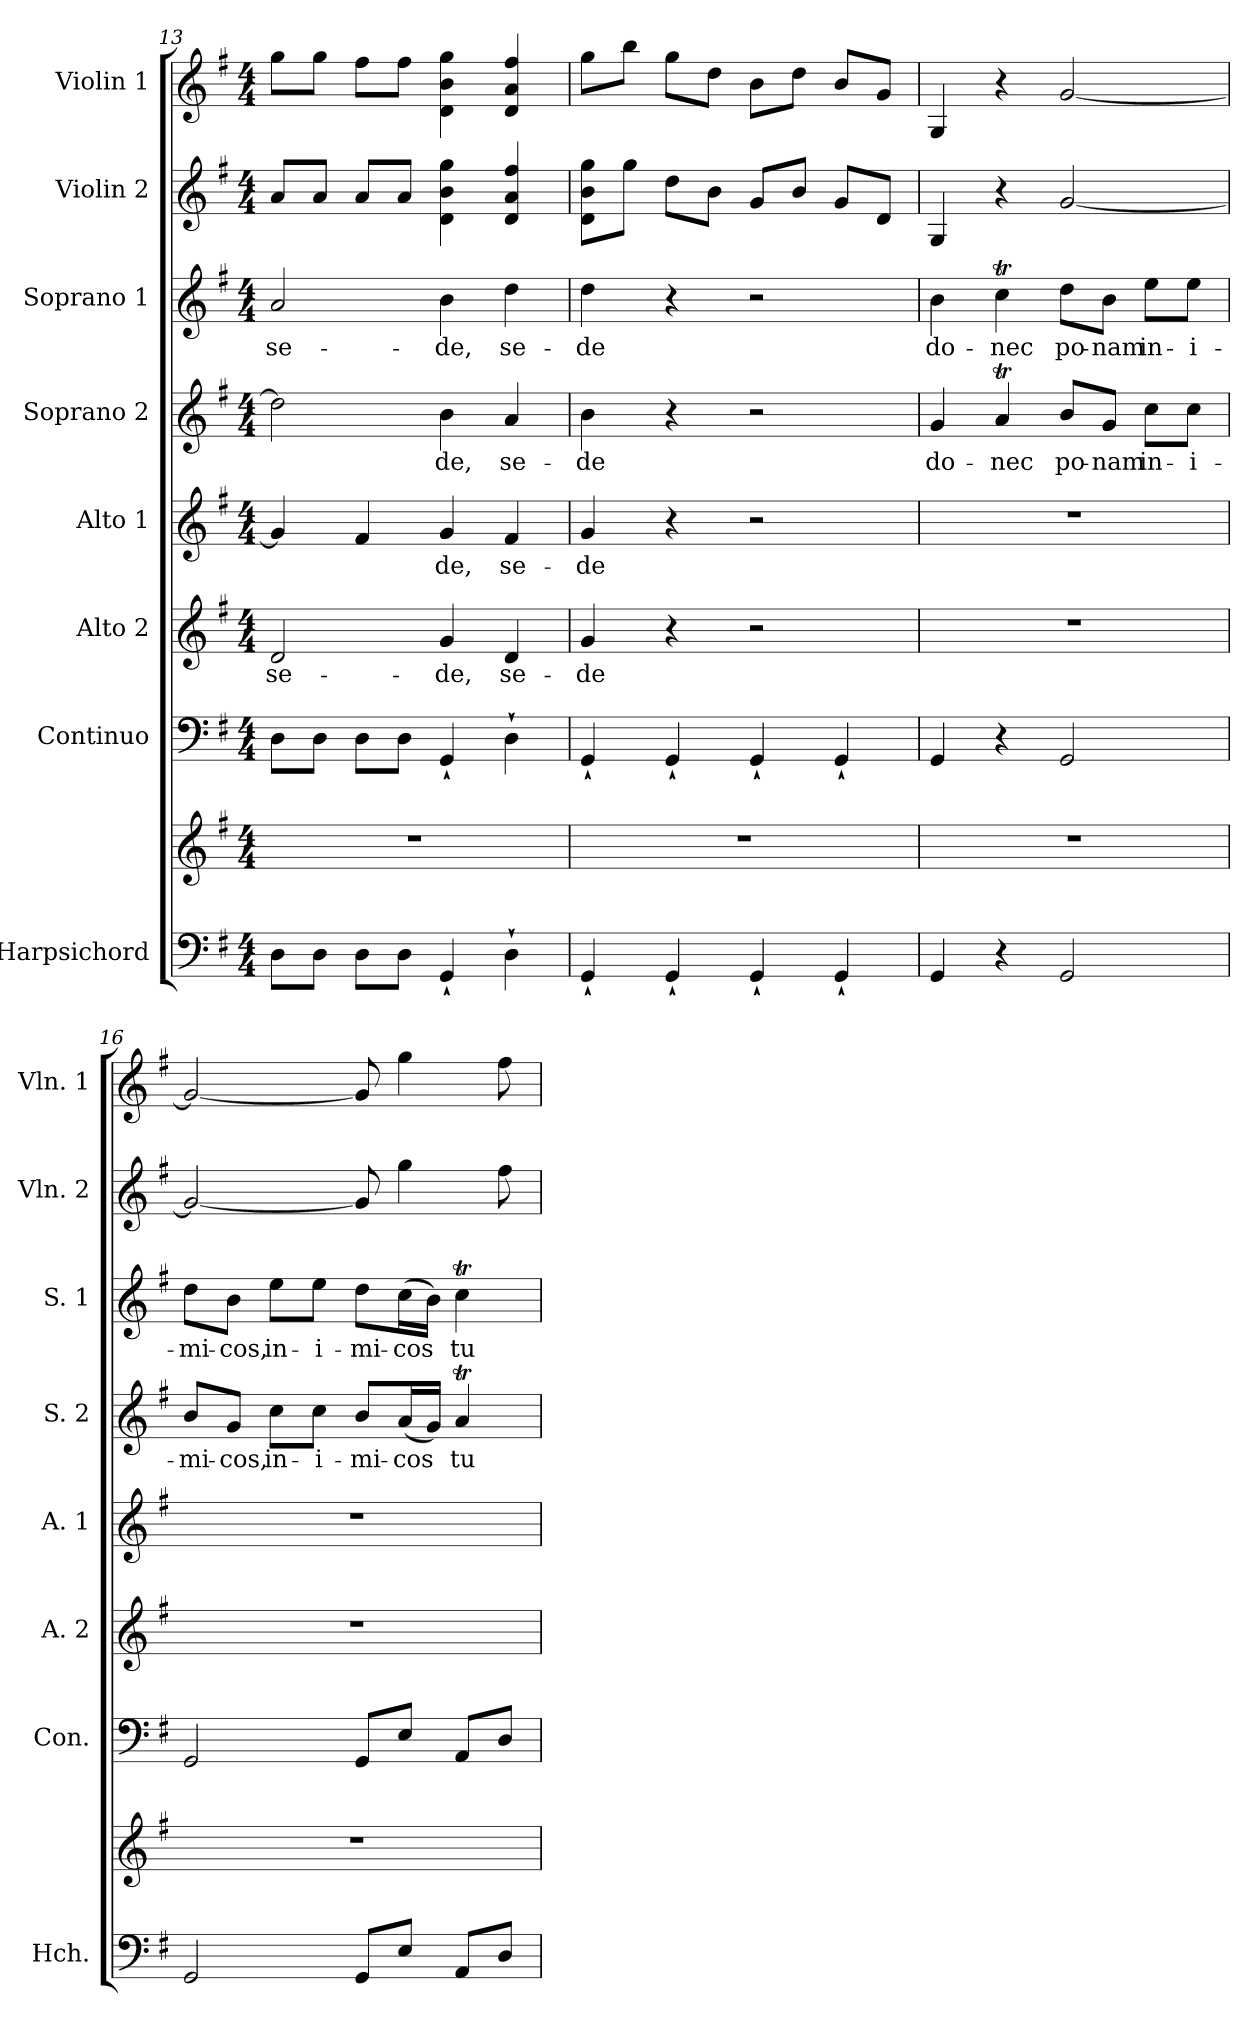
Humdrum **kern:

**kern	**kern	**kern	**kern	**text	**kern	**text	**kern	**text	**kern	**text	**kern	**kern
*part8	*part8	*part7	*part6	*part6	*part5	*part5	*part4	*part4	*part3	*part3	*part2	*part1
*staff9	*staff8	*staff7	*staff6	*staff6	*staff5	*staff5	*staff4	*staff4	*staff3	*staff3	*staff2	*staff1
*I"Harpsichord	*	*I"Continuo	*I"Alto 2	*	*I"Alto 1	*	*I"Soprano 2	*	*I"Soprano 1	*	*I"Violin 2	*I"Violin 1
*I'Hch.	*	*I'Con.	*I'A. 2	*	*I'A. 1	*	*I'S. 2	*	*I'S. 1	*	*I'Vln. 2	*I'Vln. 1
*clefF4	*clefG2	*clefF4	*clefG2	*	*clefG2	*	*clefG2	*	*clefG2	*	*clefG2	*clefG2
*k[f#]	*k[f#]	*k[f#]	*k[f#]	*	*k[f#]	*	*k[f#]	*	*k[f#]	*	*k[f#]	*k[f#]
*M4/4	*M4/4	*M4/4	*M4/4	*	*M4/4	*	*M4/4	*	*M4/4	*	*M4/4	*M4/4
=13	=13	=13	=13	=13	=13	=13	=13	=13	=13	=13	=13	=13
!	!	!	!	!LO:LY:b	!	!	!	!	!	!LO:LY:b	!	!
8D\L	1r	8D\L	2d/	se-	4g/]	.	2dd\]	.	2a/	se-	8a/L	8gg\L
8D\J	.	8D\J	.	.	.	.	.	.	.	.	8a/J	8gg\J
8D\L	.	8D\L	.	.	4f#/	.	.	.	.	.	8a/L	8ff#\L
8D\J	.	8D\J	.	.	.	.	.	.	.	.	8a/J	8ff#\J
!	!	!	!	!LO:LY:b	!	!LO:LY:b	!	!LO:LY:b	!	!LO:LY:b	!	!
4GG`/	.	4GG`/	4g/	-de,	4g/	-de,	4b\	de,	4b\	-de,	4d\ 4b\ 4gg\	4d\ 4b\ 4gg\
!	!	!	!	!LO:LY:b	!	!LO:LY:b	!	!LO:LY:b	!	!LO:LY:b	!	!
4D`\	.	4D`\	4d/	se-	4f#/	se-	4a/	se-	4dd\	se-	4d/ 4a/ 4ff#/	4d/ 4a/ 4ff#/
!!LO:LB:g=z
=14	=14	=14	=14	=14	=14	=14	=14	=14	=14	=14	=14	=14
!	!	!	!	!LO:LY:b	!	!LO:LY:b	!	!LO:LY:b	!	!LO:LY:b	!	!
4GG`/	1r	4GG`/	4g/	-de	4g/	-de	4b\	-de	4dd\	-de	8d\ 8b\ 8gg\L	8gg\L
.	.	.	.	.	.	.	.	.	.	.	8gg\J	8bb\J
4GG`/	.	4GG`/	4r	.	4r	.	4r	.	4r	.	8dd\L	8gg\L
.	.	.	.	.	.	.	.	.	.	.	8b\J	8dd\J
4GG`/	.	4GG`/	2r	.	2r	.	2r	.	2r	.	8g/L	8b\L
.	.	.	.	.	.	.	.	.	.	.	8b/J	8dd\J
4GG`/	.	4GG`/	.	.	.	.	.	.	.	.	8g/L	8b/L
.	.	.	.	.	.	.	.	.	.	.	8d/J	8g/J
=15	=15	=15	=15	=15	=15	=15	=15	=15	=15	=15	=15	=15
*^	*	*^	*	*	*	*	*	*	*	*	*	*
!	!	!	!	!	!	!	!	!	!	!LO:LY:b	!	!LO:LY:b	!	!
4ryy	4GG/	1r	4ryy	4GG/	1r	.	1r	.	4g/	do-	4b\	do-	4G/	4G/
!	!	!	!	!	!	!	!	!	!	!LO:LY:b	!	!LO:LY:b	!	!
4ryy	4r	.	4ryy	4r	.	.	.	.	4aT/	-nec	4ccT\	-nec	4r	4r
!	!	!	!	!	!	!	!	!	!	!LO:LY:b	!	!LO:LY:b	!	!
4ryy	2GG/	.	4ryy	2GG/	.	.	.	.	8b/L	po-	8dd\L	po-	[2g/	[2g/
!	!	!	!	!	!	!	!	!	!	!LO:LY:b	!	!LO:LY:b	!	!
.	.	.	.	.	.	.	.	.	8g/J	-nam	8b\J	-nam	.	.
!	!	!	!	!	!	!	!	!	!	!LO:LY:b	!	!LO:LY:b	!	!
4ryy	.	.	4ryy	.	.	.	.	.	8cc\L	in-	8ee\L	in-	.	.
!	!	!	!	!	!	!	!	!	!	!LO:LY:b	!	!LO:LY:b	!	!
.	.	.	.	.	.	.	.	.	8cc\J	-i-	8ee\J	-i-	.	.
=16	=16	=16	=16	=16	=16	=16	=16	=16	=16	=16	=16	=16	=16	=16
!	!	!	!	!	!	!	!	!	!	!LO:LY:b	!	!LO:LY:b	!	!
4ryy	2GG/	1r	4ryy	2GG/	1r	.	1r	.	8b/L	-mi-	8dd\L	-mi-	2g/_	2g/_
!	!	!	!	!	!	!	!	!	!	!LO:LY:b	!	!LO:LY:b	!	!
.	.	.	.	.	.	.	.	.	8g/J	-cos,	8b\J	-cos,	.	.
!	!	!	!	!	!	!	!	!	!	!LO:LY:b	!	!LO:LY:b	!	!
4ryy	.	.	4ryy	.	.	.	.	.	8cc\L	in-	8ee\L	in-	.	.
!	!	!	!	!	!	!	!	!	!	!LO:LY:b	!	!LO:LY:b	!	!
.	.	.	.	.	.	.	.	.	8cc\J	-i-	8ee\J	-i-	.	.
!	!	!	!	!	!	!	!	!	!	!LO:LY:b	!	!LO:LY:b	!	!
8GG/L	2ryy	.	8GG/L	2ryy	.	.	.	.	8b/L	-mi-	8dd\L	-mi-	8g/]	8g/]
!	!	!	!	!	!	!	!	!	!	!LO:LY:b	!	!LO:LY:b	!	!
8E/J	.	.	8E/J	.	.	.	.	.	(<16a/L	-cos	(>16cc\L	-cos	4gg\	4gg\
.	.	.	.	.	.	.	.	.	16g/JJ)	.	16b\JJ)	.	.	.
!	!	!	!	!	!	!	!	!	!	!LO:LY:b	!	!LO:LY:b	!	!
8AA/L	.	.	8AA/L	.	.	.	.	.	4aT/	tu-	4ccT\	tu-	.	.
8D/J	.	.	8D/J	.	.	.	.	.	.	.	.	.	8ff#\	8ff#\
*v	*v	*	*v	*v	*	*	*	*	*	*	*	*	*	*
=	=	=	=	=	=	=	=	=	=	=	=	=
*-	*-	*-	*-	*-	*-	*-	*-	*-	*-	*-	*-	*-
